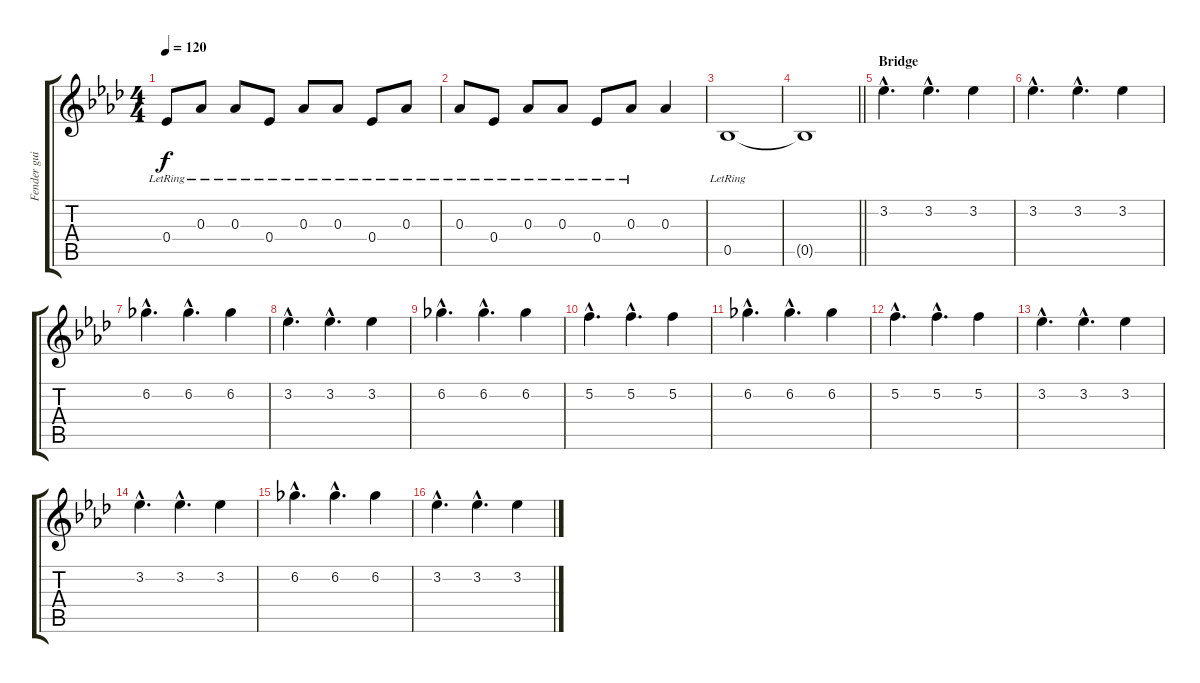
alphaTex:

\track ("Fender guitar" "Fender gui") {instrument electricguitarclean}
\staff {score tabs}
\tuning (C4 C4 Ab3 Eb3 Bb2 F2) {hide}
\ts (4 4)
\tempo 120
\clef g2
\ks fminor
0.4{lr}.8{dy f} 0.3{lr}.8 0.3{lr}.8 0.4{lr}.8 0.3{lr}.8 0.3{lr}.8 0.4{lr}.8 0.3{lr}.8 |
0.3{lr}.8 0.4{lr}.8 0.3{lr}.8 0.3{lr}.8 0.4{lr}.8 0.3{lr}.8 0.3.4 |
0.5{lr}.1 |
\barLineRight lightlight
0.5{t}.1 |
\section ("" "Bridge")
3.2{hac}.4{d volume 10} 3.2{hac}.4{d} 3.2.4 |
3.2{hac}.4{d} 3.2{hac}.4{d} 3.2.4 |
6.2{hac}.4{d} 6.2{hac}.4{d} 6.2.4 |
3.2{hac}.4{d} 3.2{hac}.4{d} 3.2.4 |
6.2{hac}.4{d} 6.2{hac}.4{d} 6.2.4 |
5.2{hac}.4{d} 5.2{hac}.4{d} 5.2.4 |
6.2{hac}.4{d} 6.2{hac}.4{d} 6.2.4 |
5.2{hac}.4{d} 5.2{hac}.4{d} 5.2.4 |
3.2{hac}.4{d} 3.2{hac}.4{d} 3.2.4 |
3.2{hac}.4{d} 3.2{hac}.4{d} 3.2.4 |
6.2{hac}.4{d} 6.2{hac}.4{d} 6.2.4 |
3.2{hac}.4{d} 3.2{hac}.4{d} 3.2.4
